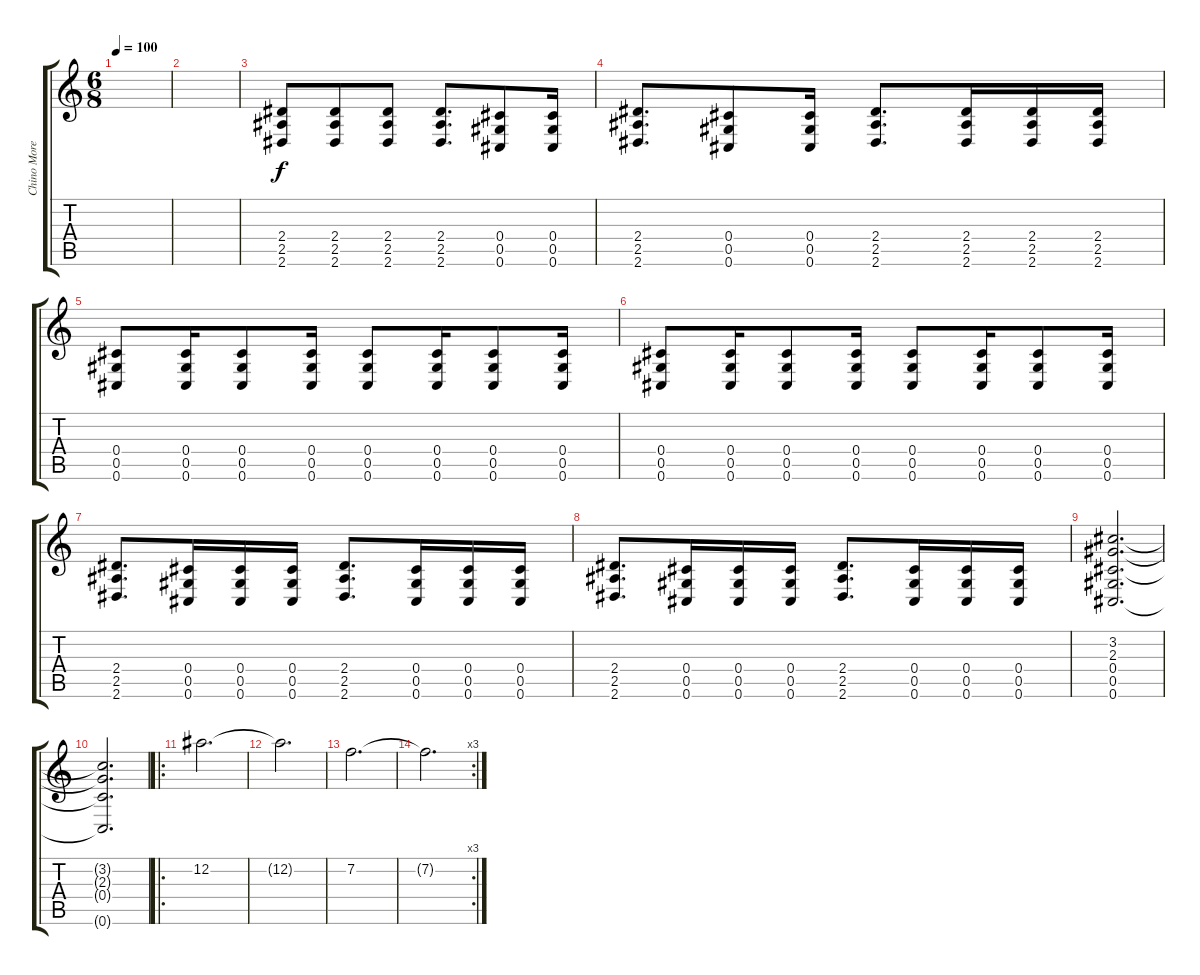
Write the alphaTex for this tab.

\track ("Chino Moreno" "Chino More") {instrument distortionguitar}
\staff {score tabs}
\tuning (Eb4 Bb3 Gb3 Db3 Ab2 Db2) {hide}
\ts (6 8)
\tempo 100
\clef g2
\ks c
|
|
(2.4 2.5 2.6).8{instrument distortionguitar} (2.4 2.5 2.6).8 (2.4 2.5 2.6).8 (2.4 2.5 2.6).8{d} (0.4 0.5 0.6).8 (0.4 0.5 0.6).16 |
(2.4 2.5 2.6).8{d} (0.4 0.5 0.6).8 (0.4 0.5 0.6).16 (2.4 2.5 2.6).8{d} (2.4 2.5 2.6).16 (2.4 2.5 2.6).16 (2.4 2.5 2.6).16 |
(0.4 0.5 0.6).8 (0.4 0.5 0.6).16 (0.4 0.5 0.6).8 (0.4 0.5 0.6).16 (0.4 0.5 0.6).8 (0.4 0.5 0.6).16 (0.4 0.5 0.6).8 (0.4 0.5 0.6).16 |
(0.4 0.5 0.6).8 (0.4 0.5 0.6).16 (0.4 0.5 0.6).8 (0.4 0.5 0.6).16 (0.4 0.5 0.6).8 (0.4 0.5 0.6).16 (0.4 0.5 0.6).8 (0.4 0.5 0.6).16 |
(2.4 2.5 2.6).8{d} (0.4 0.5 0.6).16 (0.4 0.5 0.6).16 (0.4 0.5 0.6).16 (2.4 2.5 2.6).8{d} (0.4 0.5 0.6).16 (0.4 0.5 0.6).16 (0.4 0.5 0.6).16 |
(2.4 2.5 2.6).8{d} (0.4 0.5 0.6).16 (0.4 0.5 0.6).16 (0.4 0.5 0.6).16 (2.4 2.5 2.6).8{d} (0.4 0.5 0.6).16 (0.4 0.5 0.6).16 (0.4 0.5 0.6).16 |
(3.2 2.3 0.4 0.5 0.6).2{d} |
(3.2{t} 2.3{t} 0.4{t} 0.6{t}).2{d} |
\ro
12.2.2{d} |
12.2{t}.2{d} |
7.2.2{d} |
\rc 3
7.2{t}.2{d}
